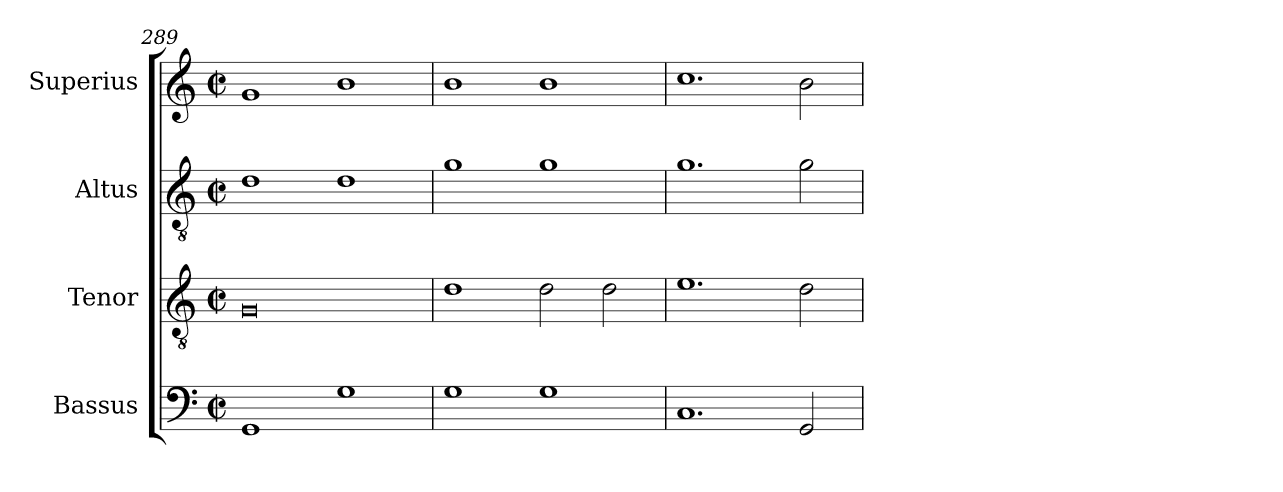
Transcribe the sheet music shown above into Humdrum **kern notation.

**kern	**kern	**kern	**kern
*part4	*part3	*part2	*part1
*staff4	*staff3	*staff2	*staff1
*I"Bassus	*I"Tenor	*I"Altus	*I"Superius
*I'B.	*I'T.	*I'A.	*I'S.
*clefF4	*clefGv2	*clefGv2	*clefG2
*	*ITrd7c12	*ITrd7c12	*
*k[]	*k[]	*k[]	*k[]
*C:	*C:	*C:	*C:
*M2/2	*M2/2	*M2/2	*M2/2
*met(c|)	*met(c|)	*met(c|)	*met(c|)
=289	=289	=289	=289
1GGi	0GGi	1Di	1gi
1Gi	.	1Di	1bi
=290	=290	=290	=290
1Gi	1Di	1Gi	1bi
1Gi	2Di\	1Gi	1bi
.	2Di\	.	.
=291	=291	=291	=291
1.Ci	1.Ei	1.Gi	1.cci
2GGi/	2Di\	2Gi\	2bi\
=	=	=	=
*-	*-	*-	*-
